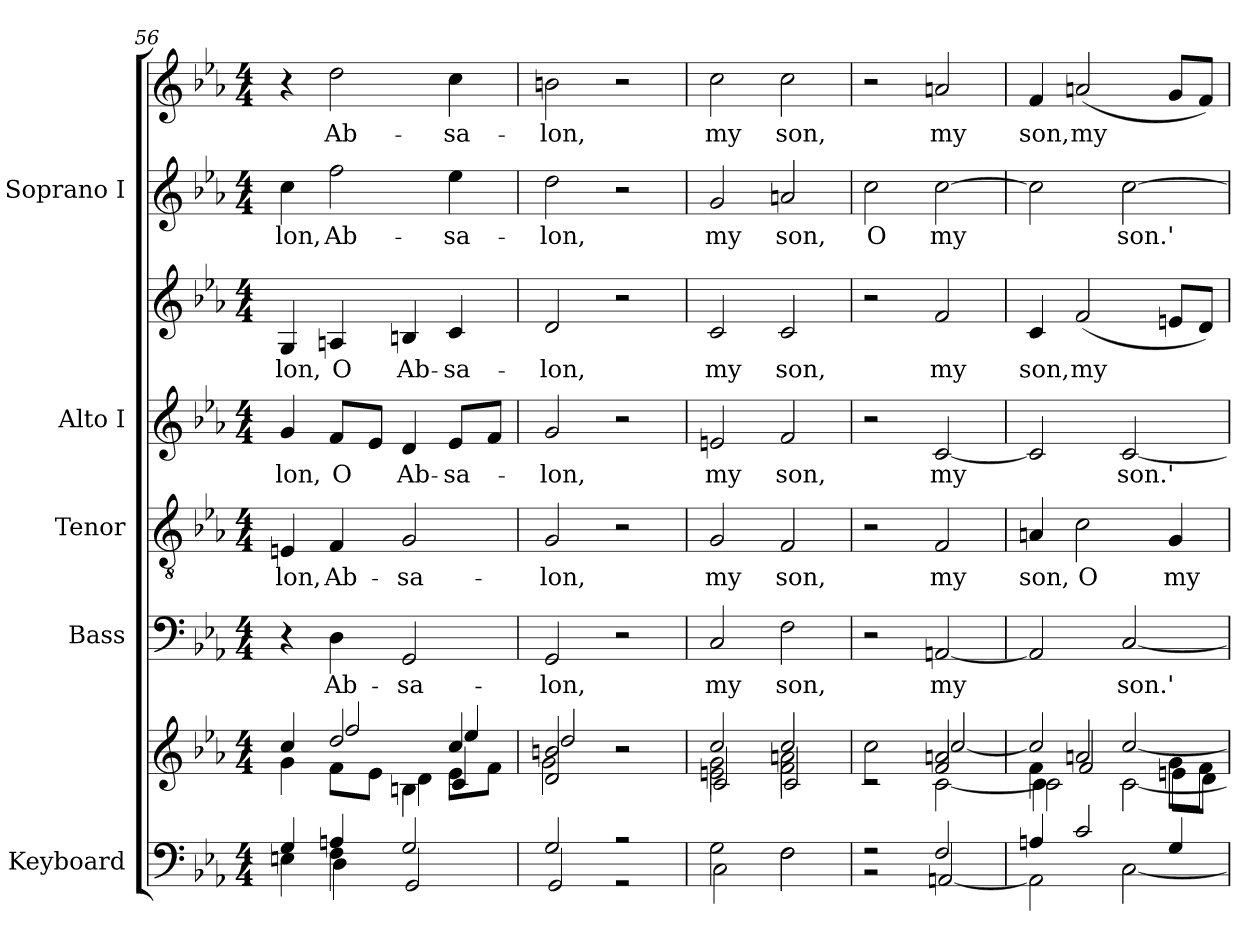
**kern	**kern	**kern	**text	**kern	**text	**kern	**text	**kern	**text	**kern	**text	**kern	**text
*part5	*part5	*part4	*part4	*part3	*part3	*part2	*part2	*part2	*part2	*part1	*part1	*part1	*part1
*staff8	*staff7	*staff6	*staff6	*staff5	*staff5	*staff4	*staff4	*staff3	*staff3	*staff2	*staff2	*staff1	*staff1
*I"Keyboard	*	*I"Bass	*	*I"Tenor	*	*I"Alto I	*	*	*	*I"Soprano I	*	*	*
*	*	*I'B	*	*I'T	*	*I'A	*	*	*	*I'S	*	*	*
!!LO:LB:g=z
*clefF4	*clefG2	*clefF4	*	*clefGv2	*	*clefG2	*	*clefG2	*	*clefG2	*	*clefG2	*
*k[b-e-a-]	*k[b-e-a-]	*k[b-e-a-]	*	*k[b-e-a-]	*	*k[b-e-a-]	*	*k[b-e-a-]	*	*k[b-e-a-]	*	*k[b-e-a-]	*
*E-:	*E-:	*E-:	*	*E-:	*	*E-:	*	*E-:	*	*E-:	*	*E-:	*
*M4/4	*M4/4	*M4/4	*	*M4/4	*	*M4/4	*	*M4/4	*	*M4/4	*	*M4/4	*
=56	=56	=56	=56	=56	=56	=56	=56	=56	=56	=56	=56	=56	=56
*^	*^	*	*	*	*	*	*	*	*	*	*	*	*
*	*^	*	*^	*	*	*	*	*	*	*	*	*	*	*	*
*	*	*	*	*	*^	*	*	*	*	*	*	*	*	*	*	*	*
!	!	!	!	!	!	!	!	!	!	!LO:LY:b	!	!LO:LY:b	!	!LO:LY:b	!	!LO:LY:b	!	!
4G	4En\	4ryy	4ryy	4cc/	2ryy	4g	4r	.	4En	-lon,	4g	-lon,	4G	-lon,	4cc	-lon,	4r	.
!	!	!	!	!	!	!	!	!LO:LY:b	!	!LO:LY:b	!	!LO:LY:b	!	!LO:LY:b	!	!LO:LY:b	!	!LO:LY:b
4An	4F\	4D\	2dd/	2ff/	.	8f\L	4D	Ab-	4F	Ab-	8fL	O	4An	O	2ff	Ab-	2dd	-Ab-
.	.	.	.	.	.	8e-\J	.	.	.	.	8e-J	.	.	.	.	.	.	.
!	!	!	!	!	!	!	!	!LO:LY:b	!	!LO:LY:b	!	!LO:LY:b	!	!LO:LY:b	!	!	!	!
2ryy	2G/	2GG/	.	.	4Bn\	4d\	2GG	-sa-	2G	-sa-	4d	Ab-	4Bn	Ab-	.	.	.	.
!	!	!	!	!	!	!	!	!	!	!	!	!LO:LY:b	!	!LO:LY:b	!	!LO:LY:b	!	!LO:LY:b
.	.	.	4cc/	4ee-/	4c	8e-\L	.	.	.	.	8e-L	-sa-	4c	-sa-	4ee-	-sa-	4cc	-sa-
.	.	.	.	.	.	8f\J	.	.	.	.	8fJ	.	.	.	.	.	.	.
*	*v	*v	*	*	*	*	*	*	*	*	*	*	*	*	*	*	*	*
=57	=57	=57	=57	=57	=57	=57	=57	=57	=57	=57	=57	=57	=57	=57	=57	=57	=57
!	!	!	!	!	!	!	!LO:LY:b	!	!LO:LY:b	!	!LO:LY:b	!	!LO:LY:b	!	!LO:LY:b	!	!LO:LY:b
2G/	2GG/	2bn/	2dd/	2d	2g	2GG	-lon,	2G	-lon,	2g	lon,	2d	lon,	2dd	lon,	2bn	-lon,
2r	2r	2r	2r	2r	2r	2r	.	2r	.	2r	.	2r	.	2r	.	2r	.
=58	=58	=58	=58	=58	=58	=58	=58	=58	=58	=58	=58	=58	=58	=58	=58	=58	=58
!	!	!	!	!	!	!	!LO:LY:b	!	!LO:LY:b	!	!LO:LY:b	!	!LO:LY:b	!	!LO:LY:b	!	!LO:LY:b
2G\	2C\	2cc/	2g	2c	2en	2C	my	2G	my	2en	my	2c	my	2g	my	2cc	my
!	!	!	!	!	!	!	!LO:LY:b	!	!LO:LY:b	!	!LO:LY:b	!	!LO:LY:b	!	!LO:LY:b	!	!LO:LY:b
2F\	2F\	2cc/	2an	2c	2f	2F	son,	2F	son,	2f	son,	2c	son,	2an	son,	2cc	son,
=59	=59	=59	=59	=59	=59	=59	=59	=59	=59	=59	=59	=59	=59	=59	=59	=59	=59
!	!	!	!	!	!	!	!	!	!	!	!	!	!	!	!LO:LY:b	!	!
2r	2r	2ryy	2cc	2r	2ryy	2r	.	2r	.	2r	.	2r	.	2cc	O	2r	.
!	!	!	!	!	!	!	!LO:LY:b	!	!LO:LY:b	!	!LO:LY:b	!	!LO:LY:b	!	!LO:LY:b	!	!LO:LY:b
2F/	[2AAn/	2an	[2cc/	2f	[2c	[2AAn	my	2F	my	[2c	my	2f	my	[2cc	my	2an	my
=60	=60	=60	=60	=60	=60	=60	=60	=60	=60	=60	=60	=60	=60	=60	=60	=60	=60
!	!	!	!	!	!	!	!	!	!LO:LY:b	!	!	!	!LO:LY:b	!	!	!	!LO:LY:b
4An/	2AA\]	4f\	2cc/]	4c\	2c]	2AA]	.	4An	son,	2c]	.	4c	son,	2cc]	.	4f	son,
!	!	!	!	!	!	!	!	!	!LO:LY:b	!	!	!	!LO:LY:b	!	!	!	!LO:LY:b
2c/	.	2an	.	2f	.	.	.	2c	O	.	.	(<2f	my	.	.	(<2an	my
!	!	!	!	!	!	!	!LO:LY:b	!	!	!	!LO:LY:b	!	!	!	!LO:LY:b	!	!
.	[2C\	.	[2cc/	.	[2c	[2C	son.'	.	.	[2c	son.'	.	.	[2cc	son.'	.	.
!	!	!	!	!	!	!	!	!	!LO:LY:b	!	!	!	!	!	!	!	!
4G/	.	8g\L	.	8en\L	.	.	.	4G	my	.	.	8enL	.	.	.	8gL	.
.	.	8f\J	.	8d\J	.	.	.	.	.	.	.	8dJ)	.	.	.	8fJ)	.
*v	*v	*	*	*	*	*	*	*	*	*	*	*	*	*	*	*	*
*	*v	*v	*v	*v	*	*	*	*	*	*	*	*	*	*	*	*
=	=	=	=	=	=	=	=	=	=	=	=	=	=
*-	*-	*-	*-	*-	*-	*-	*-	*-	*-	*-	*-	*-	*-
